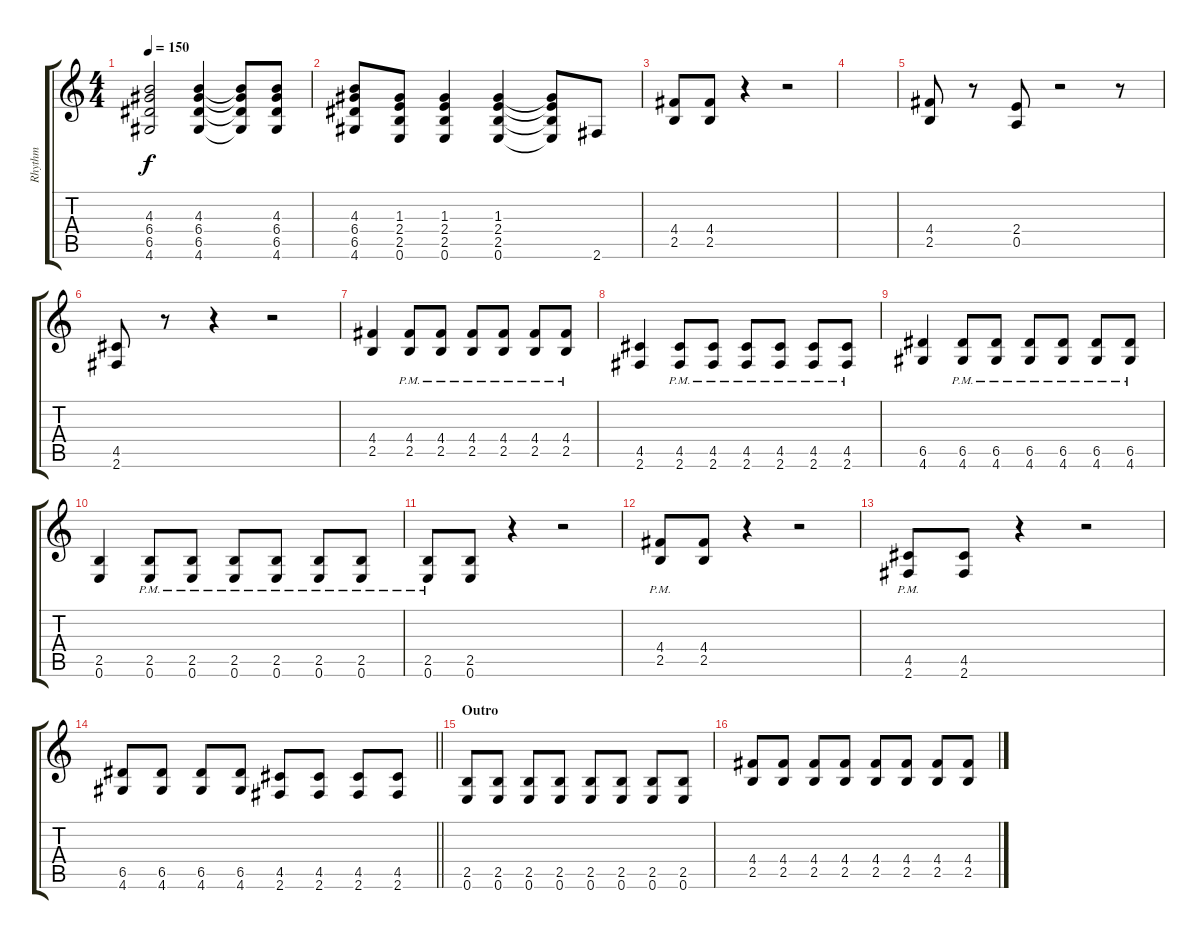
\track ("Rhythm" "Rhythm") {instrument distortionguitar}
\staff {score tabs}
\tuning (E4 B3 G3 D3 A2 E2) {hide}
\ts (4 4)
\tempo 150
\clef g2
\ks c
(4.3 6.4 6.5 4.6).2{dy f} (4.3 6.4 6.5 4.6).4 (4.3{t} 6.4{t} 6.5{t} 4.6{t}).8 (4.3 6.4 6.5 4.6).8 |
(4.3 6.4 6.5 4.6).8 (1.3 2.4 2.5 0.6).8 (1.3 2.4 2.5 0.6).4 (1.3 2.4 2.5 0.6).4 (1.3{t} 2.4{t} 2.5{t} 0.6{t}).8 2.6.8 |
(4.4 2.5).8{instrument distortionguitar} (4.4 2.5).8 r.4 r.2 |
|
(4.4 2.5).8 r.8 (2.4 0.5).8 r.2 r.8 |
(4.5 2.6).8 r.8 r.4 r.2 |
(4.4 2.5).4 (4.4{pm} 2.5{pm}).8 (4.4{pm} 2.5{pm}).8 (4.4{pm} 2.5{pm}).8 (4.4{pm} 2.5{pm}).8 (4.4{pm} 2.5{pm}).8 (4.4{pm} 2.5{pm}).8 |
(4.5 2.6).4 (4.5{pm} 2.6{pm}).8 (4.5{pm} 2.6{pm}).8 (4.5{pm} 2.6{pm}).8 (4.5{pm} 2.6{pm}).8 (4.5{pm} 2.6{pm}).8 (4.5{pm} 2.6{pm}).8 |
(6.5 4.6).4 (6.5{pm} 4.6{pm}).8 (6.5{pm} 4.6{pm}).8 (6.5{pm} 4.6{pm}).8 (6.5{pm} 4.6{pm}).8 (6.5{pm} 4.6{pm}).8 (6.5{pm} 4.6{pm}).8 |
(2.5 0.6).4 (2.5{pm} 0.6{pm}).8 (2.5{pm} 0.6{pm}).8 (2.5{pm} 0.6{pm}).8 (2.5{pm} 0.6{pm}).8 (2.5{pm} 0.6{pm}).8 (2.5{pm} 0.6{pm}).8 |
(2.5{pm} 0.6).8 (2.5 0.6).8 r.4 r.2 |
(4.4 2.5{pm}).8 (4.4 2.5).8 r.4 r.2 |
(4.5{pm} 2.6).8 (4.5 2.6).8 r.4 r.2 |
\barLineRight lightlight
(6.5 4.6).8 (6.5 4.6).8 (6.5 4.6).8 (6.5 4.6).8 (4.5 2.6).8 (4.5 2.6).8 (4.5 2.6).8 (4.5 2.6).8 |
\section ("" "Outro")
(2.5 0.6).8 (2.5 0.6).8 (2.5 0.6).8 (2.5 0.6).8 (2.5 0.6).8 (2.5 0.6).8 (2.5 0.6).8 (2.5 0.6).8 |
(4.4 2.5).8 (4.4 2.5).8 (4.4 2.5).8 (4.4 2.5).8 (4.4 2.5).8 (4.4 2.5).8 (4.4 2.5).8 (4.4 2.5).8
